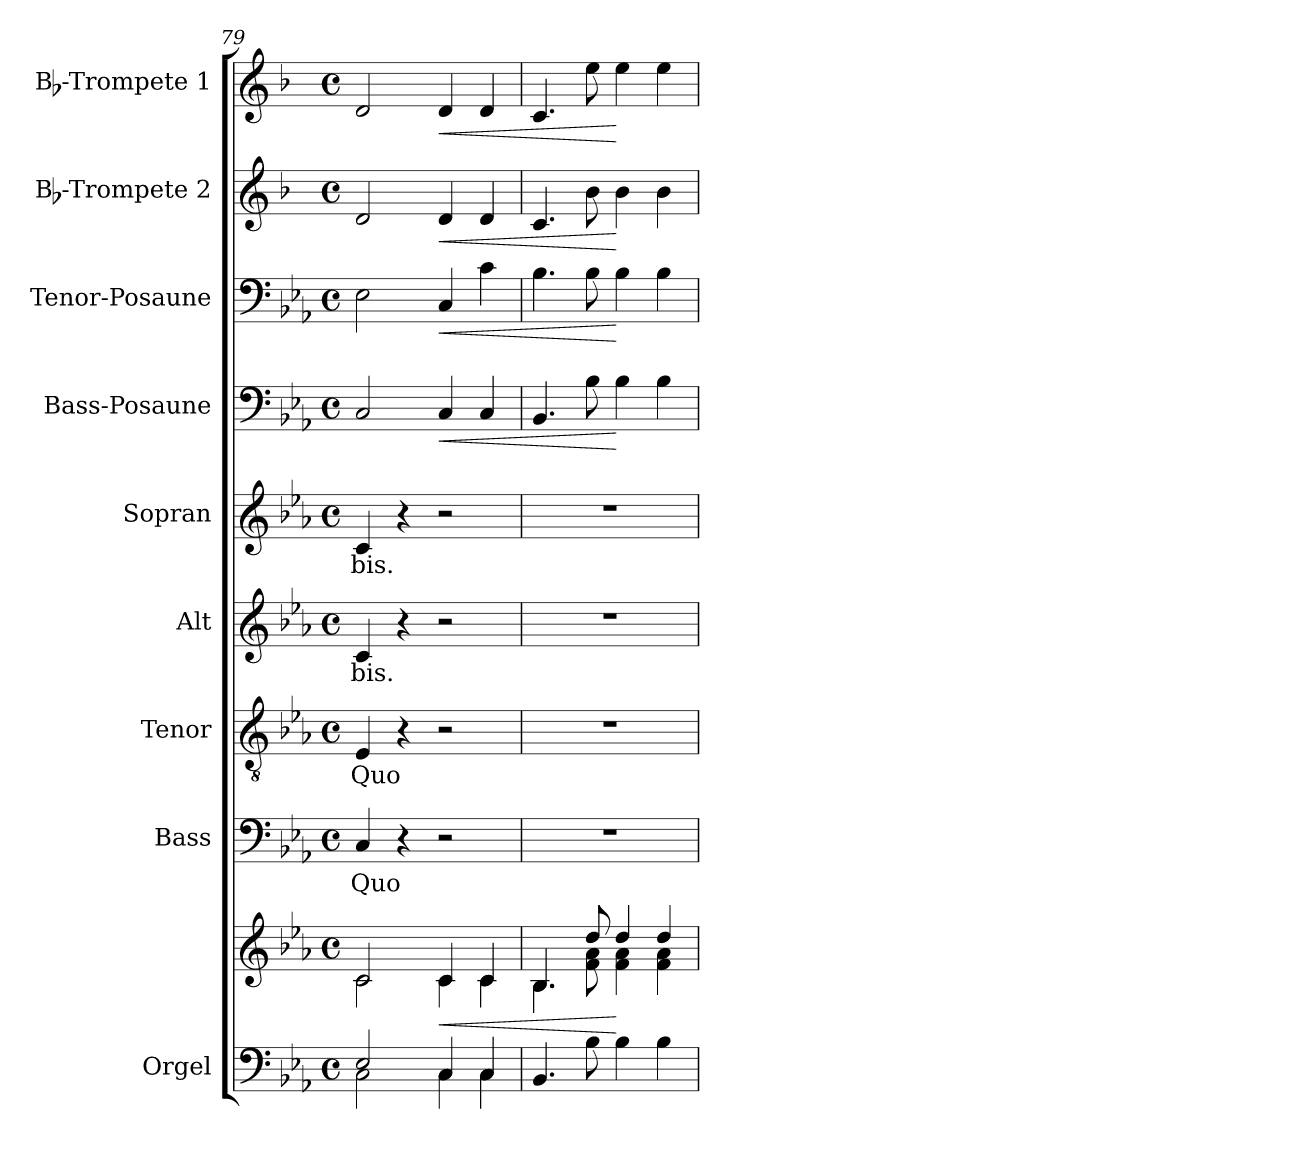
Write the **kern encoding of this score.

**kern	**kern	**dynam	**kern	**text	**kern	**text	**kern	**text	**kern	**text	**kern	**dynam	**kern	**dynam	**kern	**dynam	**kern	**dynam
*part9	*part9	*part9	*part8	*part8	*part7	*part7	*part6	*part6	*part5	*part5	*part4	*part4	*part3	*part3	*part2	*part2	*part1	*part1
*staff10	*staff9	*staff9/10	*staff8	*staff8	*staff7	*staff7	*staff6	*staff6	*staff5	*staff5	*staff4	*staff4	*staff3	*staff3	*staff2	*staff2	*staff1	*staff1
*I"Orgel	*	*	*I"Bass	*	*I"Tenor	*	*I"Alt	*	*I"Sopran	*	*I"Bass-Posaune	*	*I"Tenor-Posaune	*	*I"Bb-Trompete 2	*	*I"Bb-Trompete 1	*
*I'Org.	*	*	*I'B.	*	*I'T.	*	*I'A.	*	*I'S.	*	*I'B. Pos.	*	*I'T. Pos.	*	*I'Trp. 2	*	*I'Trp. 1	*
*clefF4	*clefG2	*	*clefF4	*	*clefGv2	*	*clefG2	*	*clefG2	*	*clefF4	*	*clefF4	*	*clefG2	*	*clefG2	*
*	*	*	*	*	*	*	*	*	*	*	*	*	*	*	*ITrd1c2	*	*ITrd1c2	*
*k[b-e-a-]	*k[b-e-a-]	*	*k[b-e-a-]	*	*k[b-e-a-]	*	*k[b-e-a-]	*	*k[b-e-a-]	*	*k[b-e-a-]	*	*k[b-e-a-]	*	*k[b-e-a-]	*	*k[b-e-a-]	*
*E-:	*E-:	*	*E-:	*	*E-:	*	*E-:	*	*E-:	*	*E-:	*	*E-:	*	*E-:	*	*E-:	*
*M4/4	*M4/4	*	*M4/4	*	*M4/4	*	*M4/4	*	*M4/4	*	*M4/4	*	*M4/4	*	*M4/4	*	*M4/4	*
*met(c)	*met(c)	*	*met(c)	*	*met(c)	*	*met(c)	*	*met(c)	*	*met(c)	*	*met(c)	*	*met(c)	*	*met(c)	*
=79	=79	=79	=79	=79	=79	=79	=79	=79	=79	=79	=79	=79	=79	=79	=79	=79	=79	=79
*^	*^	*	*	*	*	*	*	*	*	*	*	*	*	*	*	*	*	*
!	!	!	!	!	!	!LO:LY:b	!	!LO:LY:b	!	!LO:LY:b	!	!LO:LY:b	!	!	!	!	!	!	!	!
2E-/	2C\	2c/	2c\	.	4C/	Quo-	4E-/	Quo-	4c/	-bis.	4c/	-bis.	2C/	.	2E-\	.	2c/	.	2c/	.
.	.	.	.	.	4r	.	4r	.	4r	.	4r	.	.	.	.	.	.	.	.	.
!	!	!	!	!LO:HP:b	!	!	!	!	!	!	!	!	!	!LO:HP:b	!	!LO:HP:b	!	!LO:HP:b	!	!LO:HP:b
4C/	4C\	4c/	4c\	<	2r	.	2r	.	2r	.	2r	.	4C/	<	4C/	<	4c/	<	4c/	<
4C/	4C\	4c/	4c\	.	.	.	.	.	.	.	.	.	4C/	.	4c\	.	4c/	.	4c/	.
*v	*v	*	*	*	*	*	*	*	*	*	*	*	*	*	*	*	*	*	*	*
=80	=80	=80	=80	=80	=80	=80	=80	=80	=80	=80	=80	=80	=80	=80	=80	=80	=80	=80	=80
4.BB-/	4.B-/	4.B-\	.	1r	.	1r	.	1r	.	1r	.	4.BB-/	.	4.B-\	.	4.B-/	.	4.B-/	.
8B-\	8dd/	8f\ 8a-\	.	.	.	.	.	.	.	.	.	8B-\	.	8B-\	.	8a-\	.	8dd\	.
4B-\	4dd/	4f\ 4a-\	[	.	.	.	.	.	.	.	.	4B-\	[	4B-\	[	4a-\	[	4dd\	[
4B-\	4dd/	4f\ 4a-\	.	.	.	.	.	.	.	.	.	4B-\	.	4B-\	.	4a-\	.	4dd\	.
*	*v	*v	*	*	*	*	*	*	*	*	*	*	*	*	*	*	*	*	*
=	=	=	=	=	=	=	=	=	=	=	=	=	=	=	=	=	=	=
*-	*-	*-	*-	*-	*-	*-	*-	*-	*-	*-	*-	*-	*-	*-	*-	*-	*-	*-
